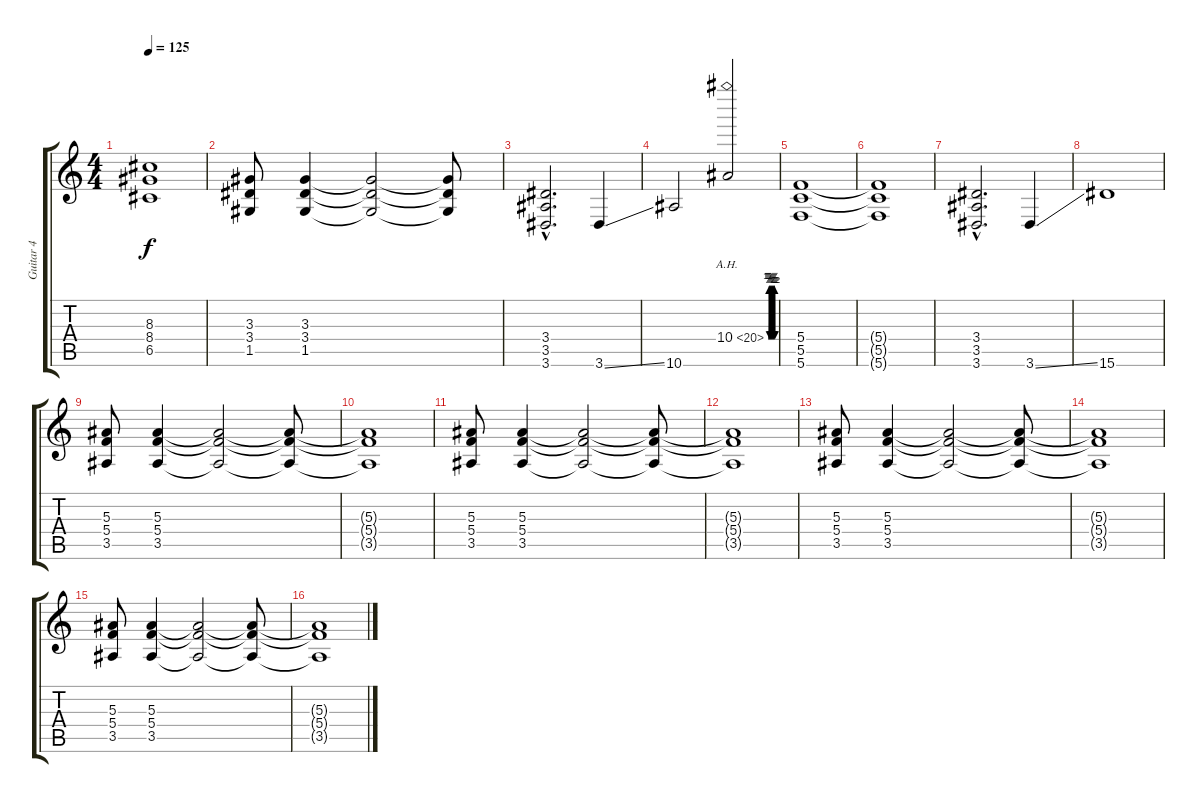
\track ("Guitar 4" "Guitar 4") {instrument overdrivenguitar}
\staff {score tabs}
\tuning (D4 A3 F3 C3 G2 C2) {hide}
\ts (4 4)
\tempo 125
\clef g2
\ks c
(8.3 8.4 6.5).1{dy f} |
(3.3 3.4 1.5).8 (3.3 3.4 1.5).4 (3.3{t} 3.4{t} 1.5{t}).2 (3.3{t} 3.4{t} 1.5{t}).8 |
(3.4{hac} 3.5{hac} 3.6{hac}).2{d} 3.6{ss}.4 |
10.6.2 10.4{be (custom 0 0 5 2 10 0 15 2 20 0 25 2 30 0 35 2 40 0 45 2 50 0 55 2 60 0) ah 10}.2 |
(5.4 5.5 5.6).1 |
(5.4{t} 5.5{t} 5.6{t}).1 |
(3.4{hac} 3.5{hac} 3.6{hac}).2{d} 3.6{ss}.4 |
15.6.1 |
(5.3 5.4 3.5).8 (5.3 5.4 3.5).4 (5.3{t} 5.4{t} 3.5{t}).2 (5.3{t} 5.4{t} 3.5{t}).8 |
(5.3{t} 5.4{t} 3.5{t}).1 |
(5.3 5.4 3.5).8 (5.3 5.4 3.5).4 (5.3{t} 5.4{t} 3.5{t}).2 (5.3{t} 5.4{t} 3.5{t}).8 |
(5.3{t} 5.4{t} 3.5{t}).1 |
(5.3 5.4 3.5).8 (5.3 5.4 3.5).4 (5.3{t} 5.4{t} 3.5{t}).2 (5.3{t} 5.4{t} 3.5{t}).8 |
(5.3{t} 5.4{t} 3.5{t}).1 |
(5.3 5.4 3.5).8 (5.3 5.4 3.5).4 (5.3{t} 5.4{t} 3.5{t}).2 (5.3{t} 5.4{t} 3.5{t}).8 |
(5.3{t} 5.4{t} 3.5{t}).1
